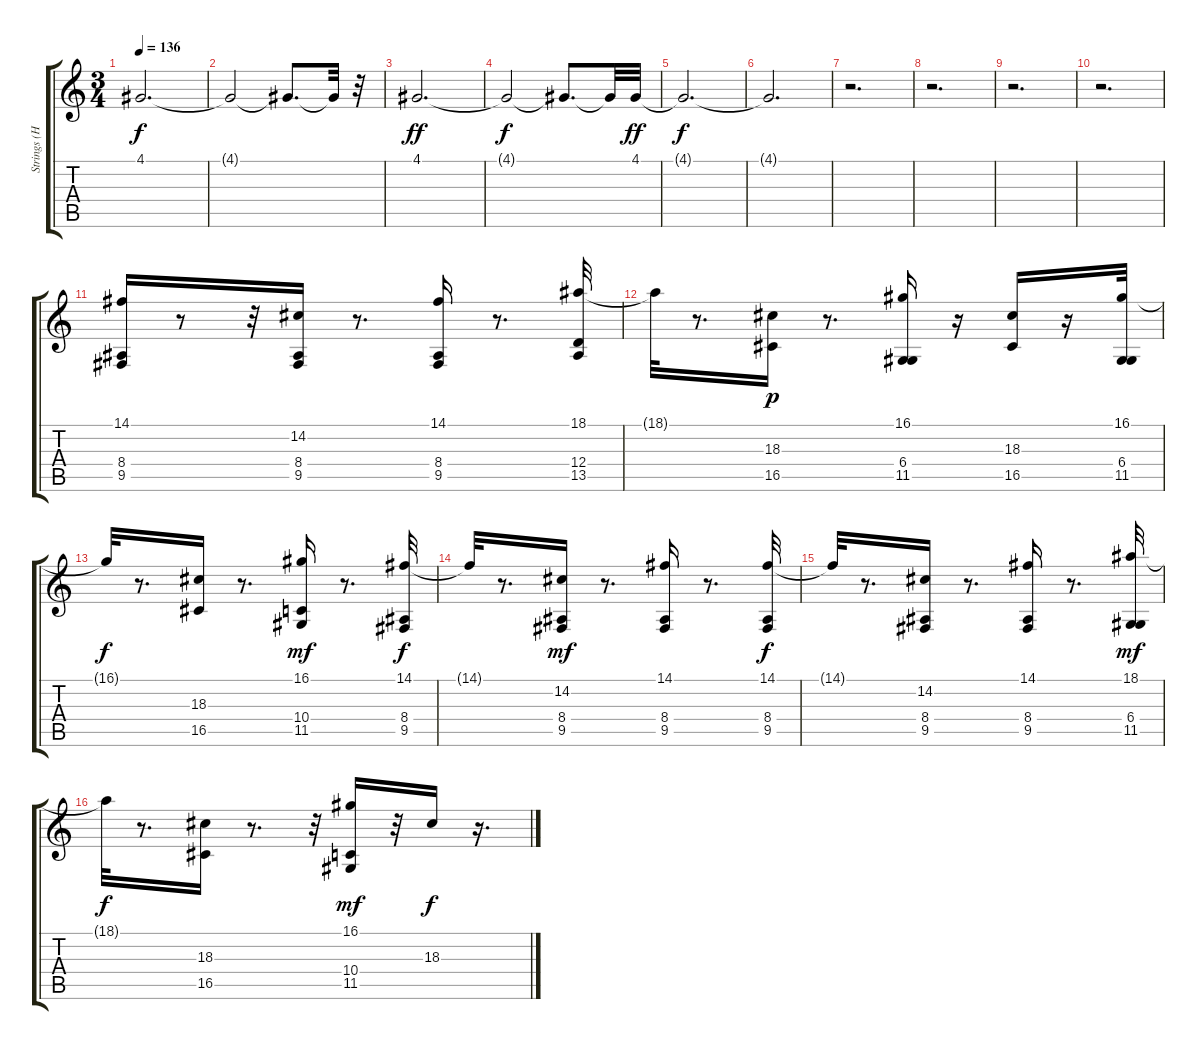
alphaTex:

\track ("Strings (Harmony)             " "Strings (H") {instrument stringensemble2}
\staff {score tabs}
\tuning (E4 B3 G3 D3 A2 E2) {hide}
\ts (3 4)
\tempo 136
\clef g2
\ks c
4.1{t}.2{d dy f} |
4.1{t}.2 4.1{t}.8{d} 4.1{t}.32 r.32 |
4.1.2{d dy ff} |
4.1{t}.2{dy f} 4.1{t}.8{d} 4.1{t}.32 4.1.32{dy ff} |
4.1{t}.2{d dy f} |
4.1{t}.2{d} |
r.2{d} |
r.2{d} |
r.2{d} |
r.2{d} |
(14.1 8.4 9.5).16 r.8 r.32 (14.2 8.4 9.5).16 r.8{d} (14.1 8.4 9.5).16 r.8{d} (18.1 12.4 13.5).32 |
18.1{t}.32 r.8{d} (18.3 16.5).16{dy p} r.8{d} (16.1 6.4 11.5).16 r.16 (18.3 16.5).16 r.16 (16.1 6.4 11.5).32 |
16.1{t}.32{dy f} r.8{d} (18.3 16.5).16 r.8{d} (16.1 10.4 11.5).16{dy mf} r.8{d} (14.1 8.4 9.5).32{dy f} |
14.1{t}.32 r.8{d} (14.2 8.4 9.5).16{dy mf} r.8{d} (14.1 8.4 9.5).16 r.8{d} (14.1 8.4 9.5).32{dy f} |
14.1{t}.32 r.8{d} (14.2 8.4 9.5).16 r.8{d} (14.1 8.4 9.5).16 r.8{d} (18.1 6.4 11.5).32{dy mf} |
18.1{t}.32{dy f} r.8{d} (18.3 16.5).16 r.8{d} r.32 (16.1 10.4 11.5).16{dy mf} r.32 18.3.16{dy f} r.16{d}
